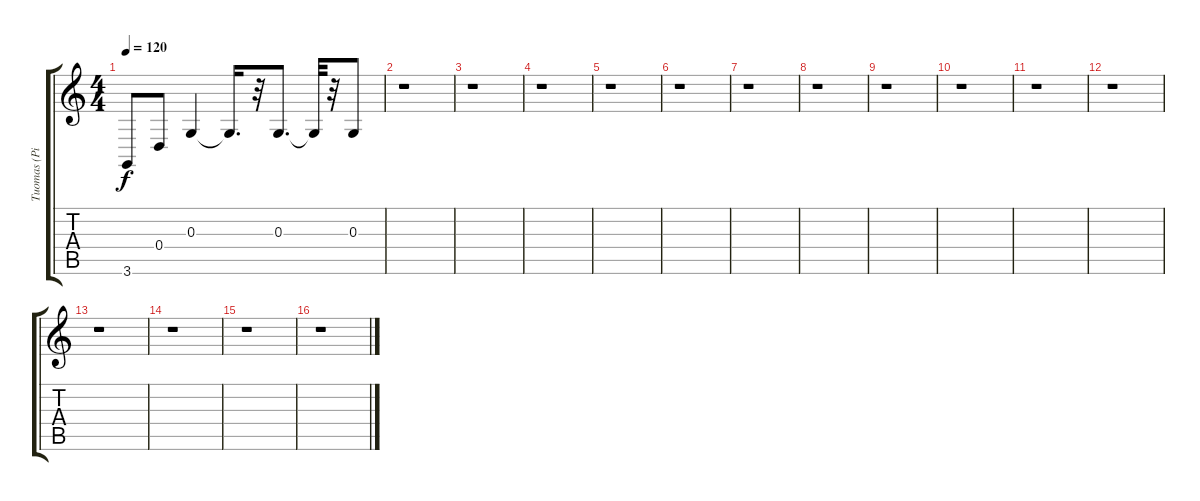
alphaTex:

\track ("Tuomas (Piano)" "Tuomas (Pi") {instrument acousticgrandpiano}
\staff {score tabs}
\tuning (E4 B3 G3 D3 A2 E2) {hide}
\ts (4 4)
\tempo 120
\clef g2
\ks c
3.6.8{dy f} 0.4.8 0.3.4 0.3{t}.16{d} r.32 0.3.8{d} 0.3{t}.32 r.32 0.3.8 |
r.1 |
r.1 |
r.1 |
r.1 |
r.1 |
r.1 |
r.1 |
r.1 |
r.1 |
r.1 |
r.1 |
r.1 |
r.1 |
r.1 |
r.1
